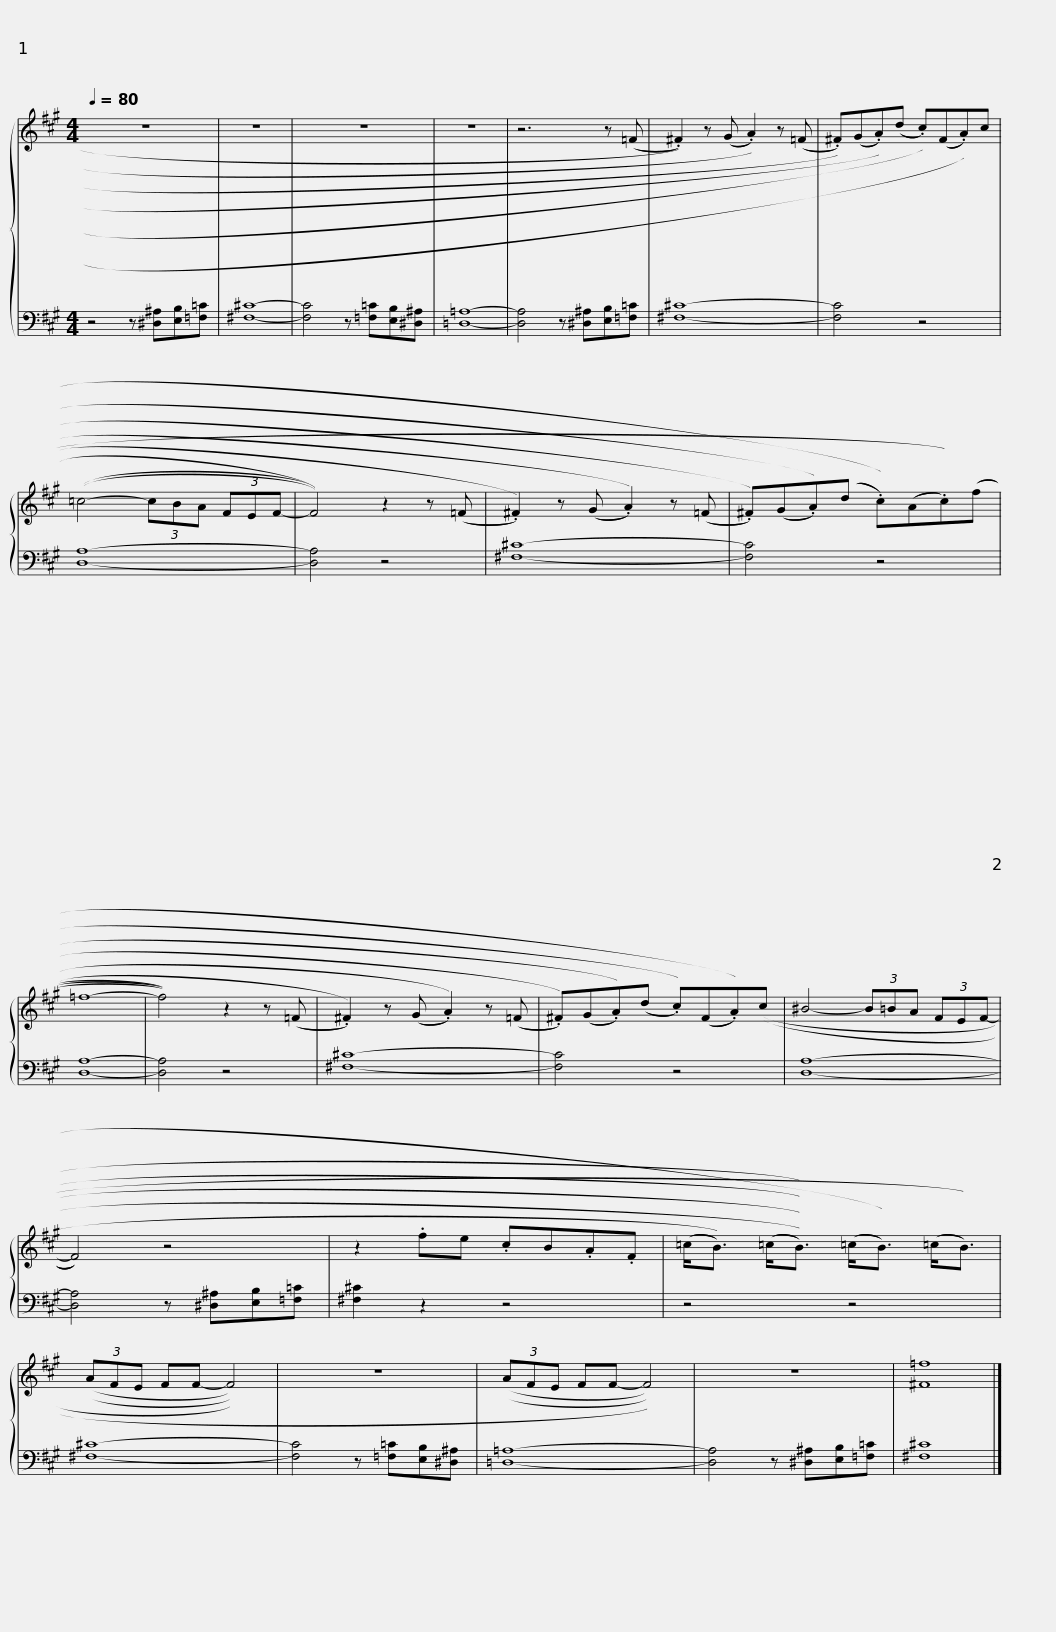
X:1
%%score { 1 | 2 }
L:1/8
Q:1/4=80
M:4/4
I:linebreak $
K:A
V:1 treble
V:2 bass
V:1
 z8 | z8 | z8 | z8 | z6 z (((=F |$ %5
 .^F2))) z (((G .A2))) z (((=F | .^F)))(((G.A)))(((d .c)))(((F.A)))c | (((=c4- (3cBA (3FEF- | F4))) z2 z (((=F |$ .^F2))) z (((G .A2))) z (((=F | %10
 .^F)))(((G.A)))(((d .c)))(((A.c)))(((f | =f8- | f4))) z2 z (((=F |$ .^F2))) z (((G .A2))) z (((=F | .^F)))(((G.A)))(((d .c)))(((F.A)))(((c | %15
 ^B4- (3B=BA (3FEF- | F4))) z4 |$ z2 .fe .cB.A.F | (((=c<B))) ((((((=c<B)))))) (((=c<B))) (((=c<B))) |$ (3(((AFE FF- F4))) | %20
 z8 | (3(((AFE FF- F4))) | z8 | [^F=f]8 |] %24
V:2
 z4 z [^D,^A,][E,B,][=F,=C] | [^F,^C]8- | [F,C]4 z [=F,=C][E,B,][^D,^A,] | [=D,=A,]8- | [D,A,]4 z [^D,^A,][E,B,][=F,=C] |$ %5
 [^F,^C]8- | [F,C]4 z4 | [D,A,]8- | [D,A,]4 z4 |$ [^F,^C]8- | %10
 [F,C]4 z4 | [D,A,]8- | [D,A,]4 z4 |$ [^F,^C]8- | [F,C]4 z4 | %15
 [D,A,]8- | [D,A,]4 z [^D,^A,][E,B,][=F,=C] |$ [^F,^C]2 z2 z4 | z4 z4 |$ [^F,^C]8- | %20
 [F,C]4 z [=F,=C][E,B,][^D,^A,] | [=D,=A,]8- | [D,A,]4 z [^D,^A,][E,B,][=F,=C] | [^F,^C]8 |] %24
